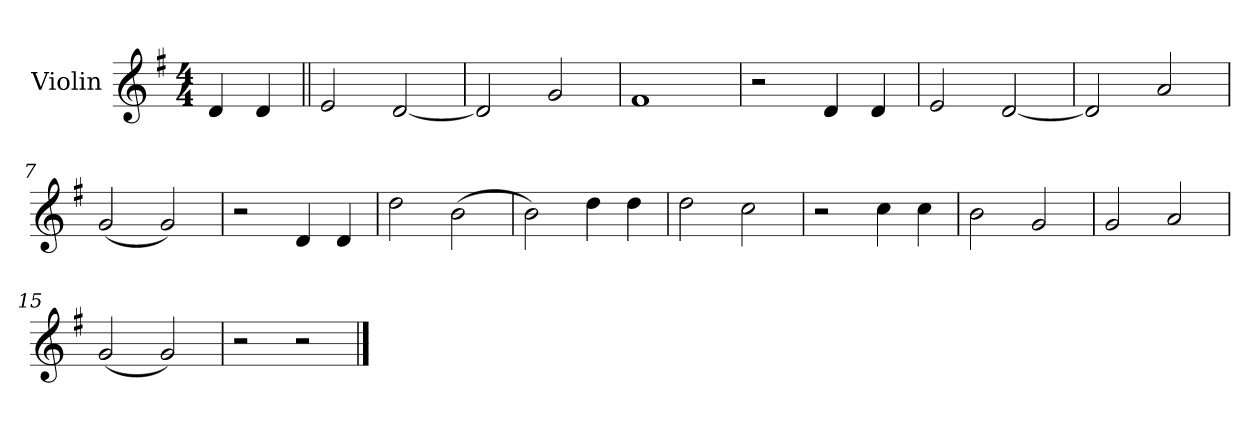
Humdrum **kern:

**kern
*part1
*staff1
*I"Violin
*I'Vln
*clefG2
*k[f#]
*G:
*M4/4
=
4d/
4d/
=1||
2e/
[2d/
=2
2d/]
2g/
=3
1f#
=4
2r
4d/
4d/
!!LO:LB:g=z
=5
2e/
[2d/
=6
2d/]
2a/
=7
(2g/
2g/)
=8
2r
4d/
4d/
!!LO:LB:g=z
=9
2dd\
(2b\
=10
2b\)
4dd\
4dd\
=11
2dd\
2cc\
=12
2r
4cc\
4cc\
!!LO:LB:g=z
=13
2b\
2g/
=14
2g/
2a/
=15
(2g/
2g/)
=16
2r
2r
==
*-
